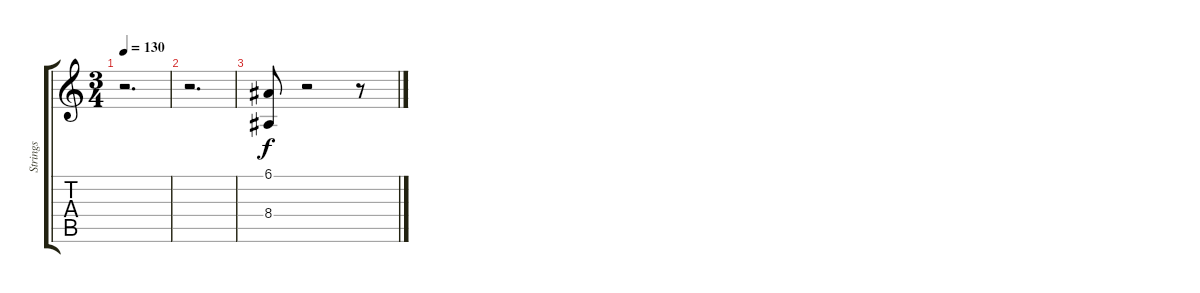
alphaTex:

\track ("Strings" "Strings") {instrument synthstrings1}
\staff {score tabs}
\tuning (E4 B3 G3 D3 A2 E2) {hide}
\ts (3 4)
\tempo 130
\clef g2
\ks c
r.2{d dy f} |
r.2{d} |
(6.1 8.4).8 r.2 r.8
